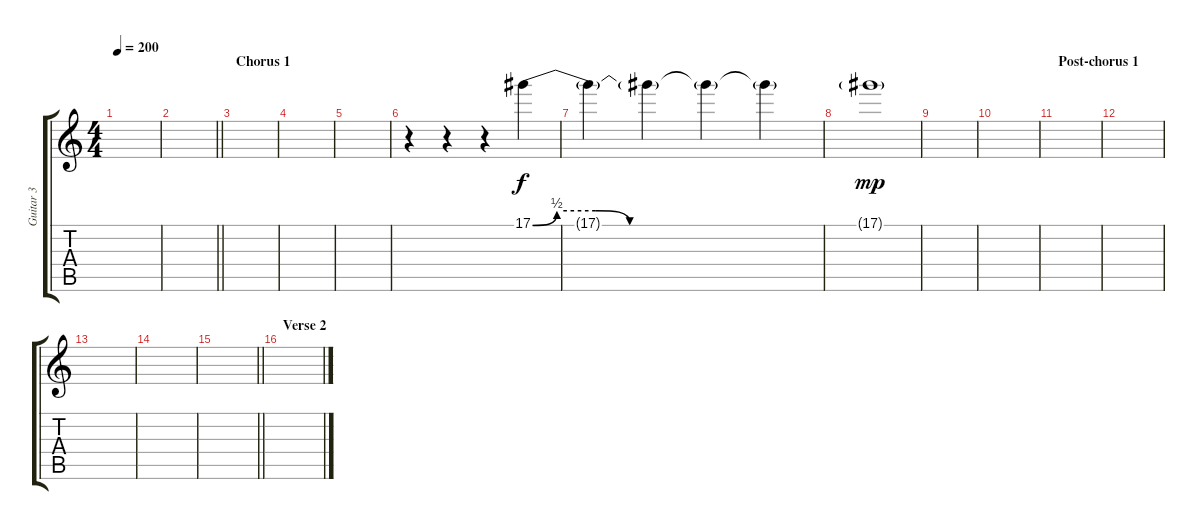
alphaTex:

\track ("Guitar 3" "Guitar 3") {instrument distortionguitar}
\staff {score tabs}
\tuning (Eb4 Bb3 Gb3 Db3 Ab2 Eb2) {hide}
\ts (4 4)
\tempo 200
\clef g2
\ks c
|
\barLineRight lightlight
|
\section ("" "Chorus 1")
|
|
|
r.4{volume 13} r.4 r.4 17.1{be (custom 0 0 5 2 13 2 20 0 60 0)}.4 |
17.1{t}.4 17.1{t}.4 17.1{t}.4 17.1{t}.4 |
17.1{g}.1{dy mp} |
|
|
\section ("" "Post-chorus 1")
|
|
|
|
\barLineRight lightlight
|
\section ("" "Verse 2")
